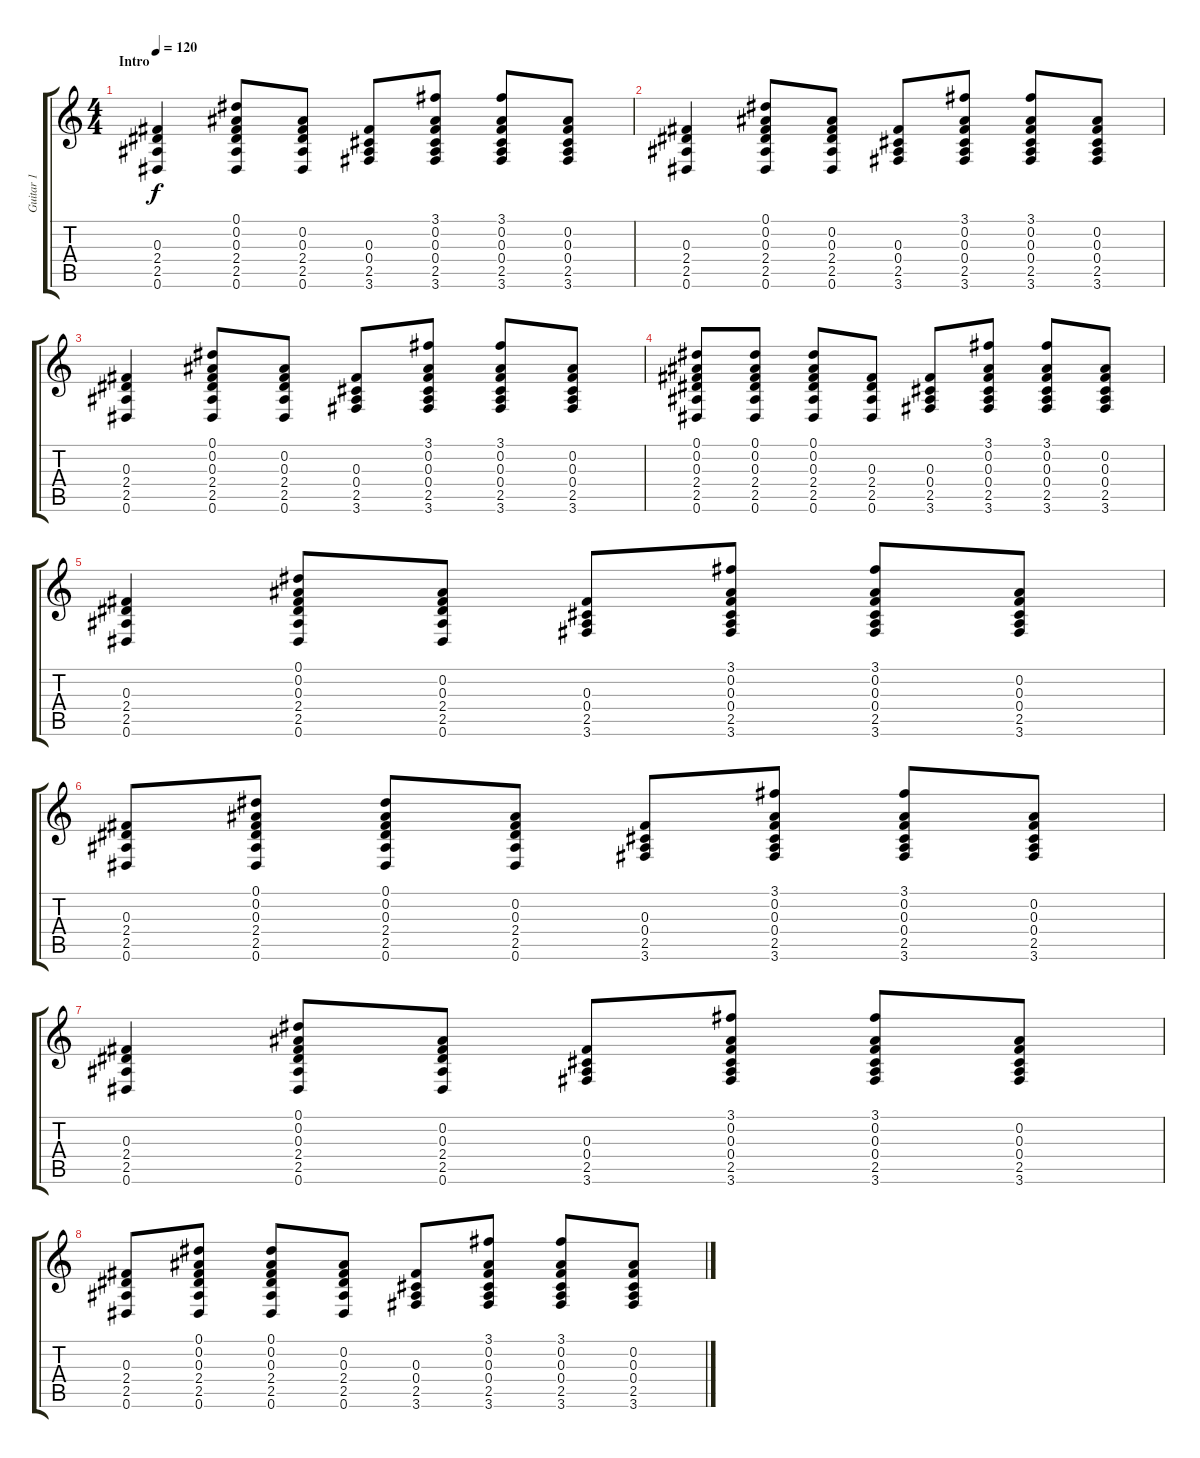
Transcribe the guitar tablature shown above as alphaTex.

\track ("Guitar 1" "Guitar 1") {instrument acousticguitarsteel}
\staff {score tabs}
\tuning (Eb4 Bb3 Gb3 Db3 Ab2 Eb2) {hide}
\ts (4 4)
\section ("" "Intro")
\tempo 120
\clef g2
\ks c
(0.3 2.4 2.5 0.6).4{dy f instrument acousticguitarsteel} (0.1 0.2 0.3 2.4 2.5 0.6).8 (0.2 0.3 2.4 2.5 0.6).8 (0.3 0.4 2.5 3.6).8 (3.1 0.2 0.3 0.4 2.5 3.6).8 (3.1 0.2 0.3 0.4 2.5 3.6).8 (0.2 0.3 0.4 2.5 3.6).8 |
(0.3 2.4 2.5 0.6).4 (0.1 0.2 0.3 2.4 2.5 0.6).8 (0.2 0.3 2.4 2.5 0.6).8 (0.3 0.4 2.5 3.6).8 (3.1 0.2 0.3 0.4 2.5 3.6).8 (3.1 0.2 0.3 0.4 2.5 3.6).8 (0.2 0.3 0.4 2.5 3.6).8 |
(0.3 2.4 2.5 0.6).4 (0.1 0.2 0.3 2.4 2.5 0.6).8 (0.2 0.3 2.4 2.5 0.6).8 (0.3 0.4 2.5 3.6).8 (3.1 0.2 0.3 0.4 2.5 3.6).8 (3.1 0.2 0.3 0.4 2.5 3.6).8 (0.2 0.3 0.4 2.5 3.6).8 |
(0.1 0.2 0.3 2.4 2.5 0.6).8 (0.1 0.2 0.3 2.4 2.5 0.6).8 (0.1 0.2 0.3 2.4 2.5 0.6).8 (0.3 2.4 2.5 0.6).8 (0.3 0.4 2.5 3.6).8 (3.1 0.2 0.3 0.4 2.5 3.6).8 (3.1 0.2 0.3 0.4 2.5 3.6).8 (0.2 0.3 0.4 2.5 3.6).8 |
(0.3 2.4 2.5 0.6).4 (0.1 0.2 0.3 2.4 2.5 0.6).8 (0.2 0.3 2.4 2.5 0.6).8 (0.3 0.4 2.5 3.6).8 (3.1 0.2 0.3 0.4 2.5 3.6).8 (3.1 0.2 0.3 0.4 2.5 3.6).8 (0.2 0.3 0.4 2.5 3.6).8 |
(0.3 2.4 2.5 0.6).8 (0.1 0.2 0.3 2.4 2.5 0.6).8 (0.1 0.2 0.3 2.4 2.5 0.6).8 (0.2 0.3 2.4 2.5 0.6).8 (0.3 0.4 2.5 3.6).8 (3.1 0.2 0.3 0.4 2.5 3.6).8 (3.1 0.2 0.3 0.4 2.5 3.6).8 (0.2 0.3 0.4 2.5 3.6).8 |
(0.3 2.4 2.5 0.6).4 (0.1 0.2 0.3 2.4 2.5 0.6).8 (0.2 0.3 2.4 2.5 0.6).8 (0.3 0.4 2.5 3.6).8 (3.1 0.2 0.3 0.4 2.5 3.6).8 (3.1 0.2 0.3 0.4 2.5 3.6).8 (0.2 0.3 0.4 2.5 3.6).8 |
(0.3 2.4 2.5 0.6).8 (0.1 0.2 0.3 2.4 2.5 0.6).8 (0.1 0.2 0.3 2.4 2.5 0.6).8 (0.2 0.3 2.4 2.5 0.6).8 (0.3 0.4 2.5 3.6).8 (3.1 0.2 0.3 0.4 2.5 3.6).8 (3.1 0.2 0.3 0.4 2.5 3.6).8 (0.2 0.3 0.4 2.5 3.6).8
